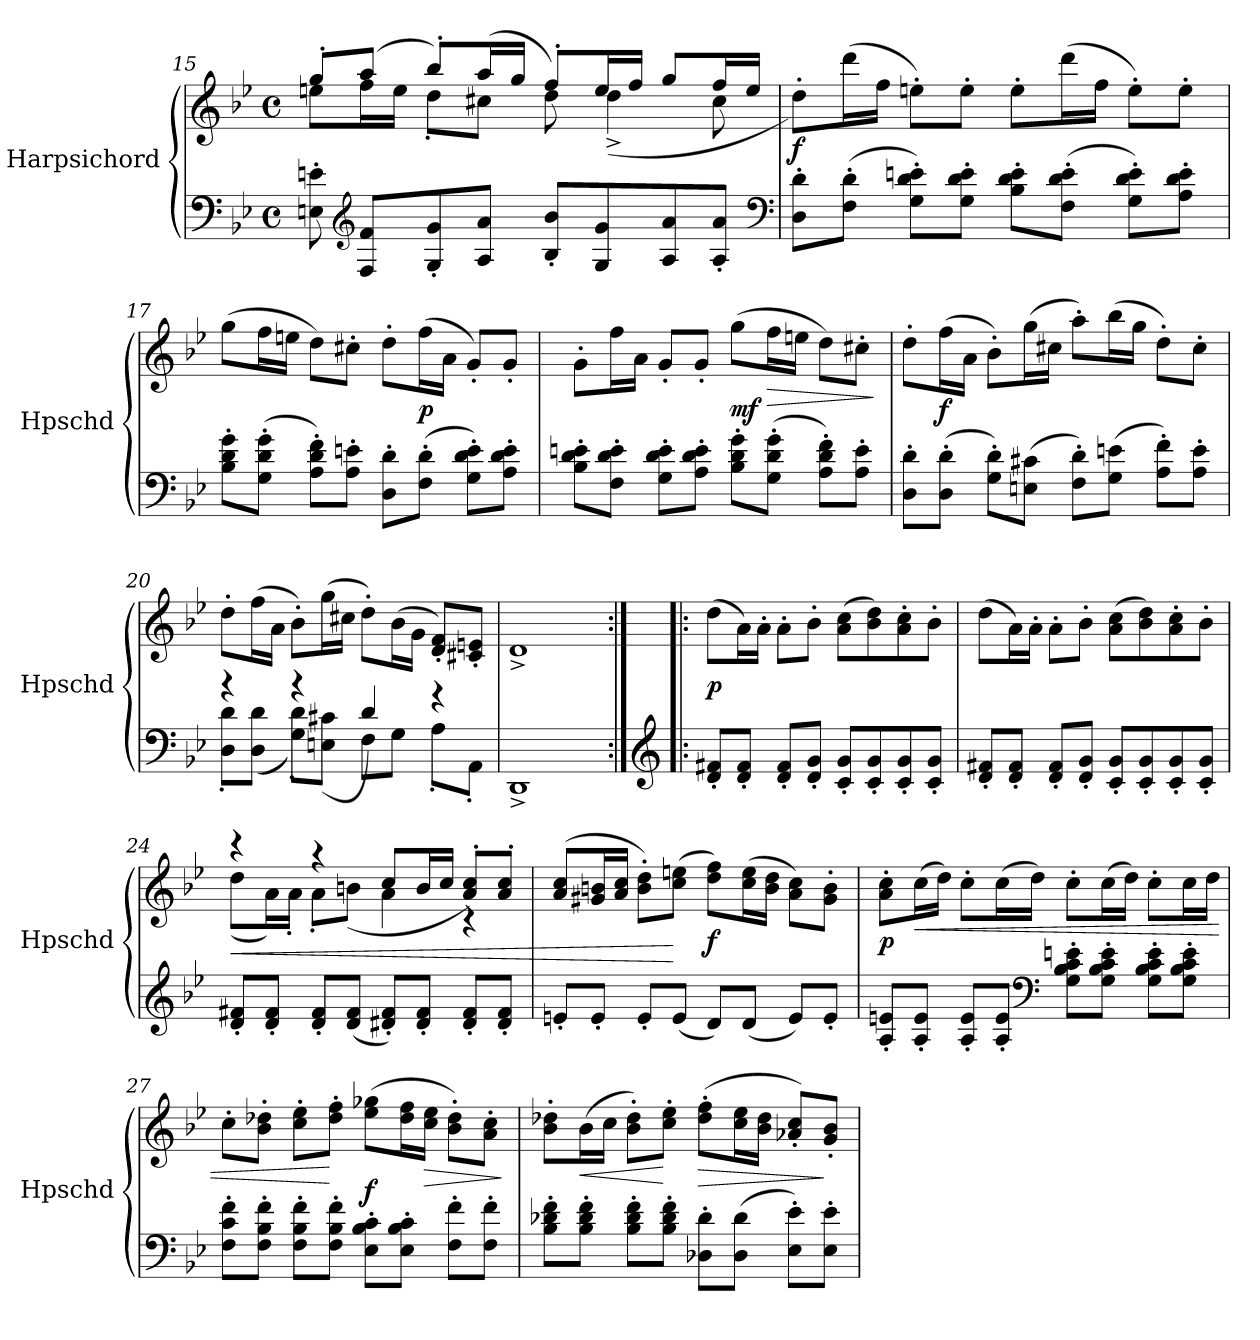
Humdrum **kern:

**kern	**kern	**dynam
*part1	*part1	*part1
*staff2	*staff1	*staff1/2
*I"Harpsichord	*	*
*I'Hpschd	*	*
*clefF4	*clefG2	*
*k[b-e-]	*k[b-e-]	*
*g:	*g:	*
*M4/4	*M4/4	*
*met(c)	*met(c)	*
=15	=15	=15
*	*^	*
8En'\ 8en'\	8gg'/L	8een\L	.
*clefG2	*	*	*
8F/ 8f/L	(8aa/J	16ff\L	.
.	.	16ee\JJ	.
8G'/ 8g'/	8bb-'/L)	8dd'\L	.
8A/ 8a/J	(16aa/L	8cc#X\J	.
.	16gg/JJ	.	.
8B-'/ 8b-'/L	8ff'/L)	8dd\	.
8G/ 8g/	16ee/L	(4dd^\	.
.	16ff/JJ	.	.
8A/ 8a/	8gg/L	.	.
8A'/ 8a'/J	16ff/L	8cc#\	.
.	16ee/JJ	.	.
*	*v	*v	*
*clefF4	*	*
=16	=16	=16
8D'\ 8d'\L	8dd'\L)	f
(8F'\ 8d'\J	(16ddd\L	.
.	16ff\JJ	.
8G'\ 8d'\ 8en'\L)	8een'\L)	.
8G'\ 8d'\ 8e'\J	8ee'\J	.
8B-'\ 8d'\ 8e'\L	8ee'\L	.
(8F'\ 8d'\ 8e'\J	(16ddd\L	.
.	16ff\JJ	.
8G'\ 8d'\ 8e'\L)	8ee'\L)	.
8A'\ 8d'\ 8e'\J	8ee'\J	.
=17	=17	=17
8B-'\ 8d'\ 8g'\L	(8gg\L	.
(8G'\ 8d'\ 8g'\J	16ff\L	.
.	16een\JJ	.
8A'\ 8d'\ 8f'\L)	8dd\L)	.
8A'\ 8en'\J	8cc#X'\J	.
8D'\ 8d'\L	8dd'\L	.
(8F'\ 8d'\J	(16ff\L	p
.	16a\JJ	.
8G'\ 8d'\ 8e'\L)	8g'/L)	.
8A'\ 8d'\ 8e'\J	8g'/J	.
=18	=18	=18
8B-'\ 8d'\ 8en'\L	8g'\L	.
8F'\ 8d'\ 8e'\J	16ff\L	.
.	16a\JJ	.
8G'\ 8d'\ 8e'\L	8g'/L	.
8A'\ 8d'\ 8e'\J	8g'/J	.
8B-'\ 8d'\ 8g'\L	(8gg\L	mf
!	!	!LO:HP:b
(8G'\ 8d'\ 8g'\J	16ff\L	>
.	16een\JJ	.
8A'\ 8d'\ 8f'\L)	8dd\L)	.
8A'\ 8e'\J	8cc#X'\J	.
.	.	]
=19	=19	=19
8D'\ 8d'\L	8dd'\L	.
(8D'\ 8d'\J	(16ff\L	f
.	16a\JJ	.
8G'\ 8d'\L)	8b-'\L)	.
(8En\ 8c#X\J	(16gg\L	.
.	16cc#X\JJ	.
8F'\ 8d'\L)	8aa'\L)	.
(8G\ 8en\J	(16bb-\L	.
.	16gg\JJ	.
8A'\ 8f'\L)	8dd'\L)	.
8A'\ 8e'\J	8cc#'\J	.
=20	=20	=20
*^	*	*
4r	8D'\ 8d'\L	8dd'\L	.
.	(8D\ 8d\J	(16ff\L	.
.	.	16a\JJ	.
4r	8G'\ 8d'\L)	8b-'\L)	.
.	(8En\ 8c#X\J	(16gg\L	.
.	.	16cc#X\JJ	.
4d/)	8F\L	8dd'\L)	.
.	8G\J	(16b-\L	.
.	.	16g\JJ	.
4r	8A'\L	8d'/ 8f'/L)	.
.	8AA'\J	8c#X'/ 8en'/J	.
*v	*v	*	*
=21	=21	=21
1DD^	1d^	.
=22:|!|:	=22:|!|:	=22:|!|:
*clefG2	*	*
8d'/ 8f#X'/L	(8dd\L	p
8d'/ 8f#'/J	16a\L)	.
.	16a'\JJ	.
8d'/ 8f#'/L	8a'\L	.
8d'/ 8g'/J	8b-'\J	.
8c'/ 8g'/L	(8a\ 8cc\L	.
8c'/ 8g'/	8b-\ 8dd\)	.
8c'/ 8g'/	8a'\ 8cc'\	.
8c'/ 8g'/J	8b-'\J	.
=23	=23	=23
8d'/ 8f#X'/L	(8dd\L	.
8d'/ 8f#'/J	16a\L)	.
.	16a'\JJ	.
8d'/ 8f#'/L	8a'\L	.
8d'/ 8g'/J	8b-'\J	.
8c'/ 8g'/L	(8a\ 8cc\L	.
8c'/ 8g'/	8b-\ 8dd\)	.
8c'/ 8g'/	8a'\ 8cc'\	.
8c'/ 8g'/J	8b-'\J	.
=24	=24	=24
*	*^	*
!	!	!	!LO:HP:b
8d'/ 8f#X'/L	4r	(8dd\L	<
8d'/ 8f#'/J	.	16a\L)	.
.	.	16a'\JJ	.
8d'/ 8f#'/L	4r	8a'\L	.
(8d/ 8f#/J	.	(8bn\J	.
8d#X'/ 8f#'/L)	8cc/L	4a\	.
8d#'/ 8f#'/J	16b/L	.	.
.	16cc/JJ	.	.
8d#'/ 8f#'/L	8a'/ 8cc'/L)	4r	.
8d#'/ 8f#'/J	8a'/ 8cc'/J	.	.
*	*v	*v	*
=25	=25	=25
8en'/L	(8a/ 8cc/L	.
8e'/J	16g#X/ 16bn/L	.
.	16a/ 16cc/JJ	.
8e'/L	8b'\ 8dd'\L)	.
(8e/J	(8cc\ 8een\J	[
8d/L)	8dd\ 8ff\L)	f
(8d/J	(16cc\ 16ee\L	.
.	16b\ 16dd\JJ	.
8e/L)	8a\ 8cc\L)	.
8e'/J	8g#'\ 8b'\J	.
=26	=26	=26
8A'/ 8en'/L	8a'\ 8cc'\L	p
!	!	!LO:HP:b
8A'/ 8e'/J	(16cc\L	<
.	16dd\JJ)	.
8A'/ 8e'/L	8cc'\L	.
8A'/ 8e'/J	(16cc\L	.
.	16dd\JJ)	.
*clefF4	*	*
8G'\ 8B-'\ 8c'\ 8en'\L	8cc'\L	.
8G'\ 8B-'\ 8c'\ 8e'\J	(16cc\L	.
.	16dd\JJ)	.
8G'\ 8B-'\ 8c'\ 8e'\L	8cc'\L	.
8G'\ 8B-'\ 8c'\ 8e'\J	16cc\L	.
.	16dd\JJ	.
=27	=27	=27
8F'\ 8c'\ 8f'\L	8cc'\L	.
8F'\ 8B-'\ 8f'\J	8b-'\ 8dd-X'\J	.
8F'\ 8B-'\ 8f'\L	8cc'\ 8ee-'\L	.
8F'\ 8B-'\ 8f'\J	8dd-'\ 8ff'\J	[
8E-'\ 8B-'\ 8c'\L	(8ee-\ 8gg-X\L	f
8E-'\ 8B-'\ 8c'\J	16dd-\ 16ff\L	.
!	!	!LO:HP:b
.	16cc\ 16ee-\JJ	>
8F'\ 8f'\L	8b-'\ 8dd-'\L)	.
8F'\ 8f'\J	8a'\ 8cc'\J	.
.	.	]
=28	=28	=28
8B-'\ 8d-X'\ 8f'\L	8b-'\ 8dd-X'\L	.
!	!	!LO:HP:b
8B-'\ 8d-'\ 8f'\J	(16b-\L	<
.	16cc\JJ	.
8B-'\ 8d-'\ 8f'\L	8b-'\ 8dd-'\L)	.
8B-'\ 8d-'\ 8f'\J	8cc'\ 8ee-'\J	[
!	!	!LO:HP:b
8D-X'\ 8d-'\L	(8dd-'\ 8ff'\L	>
(8D-\ 8d-\J	16cc\ 16ee-\L	.
.	16b-\ 16dd-\JJ	.
8E-'\ 8e-'\L)	8a-X'/ 8cc'/L)	.
8E-'\ 8e-'\J	8g'/ 8b-'/J	]
=	=	=
*-	*-	*-
